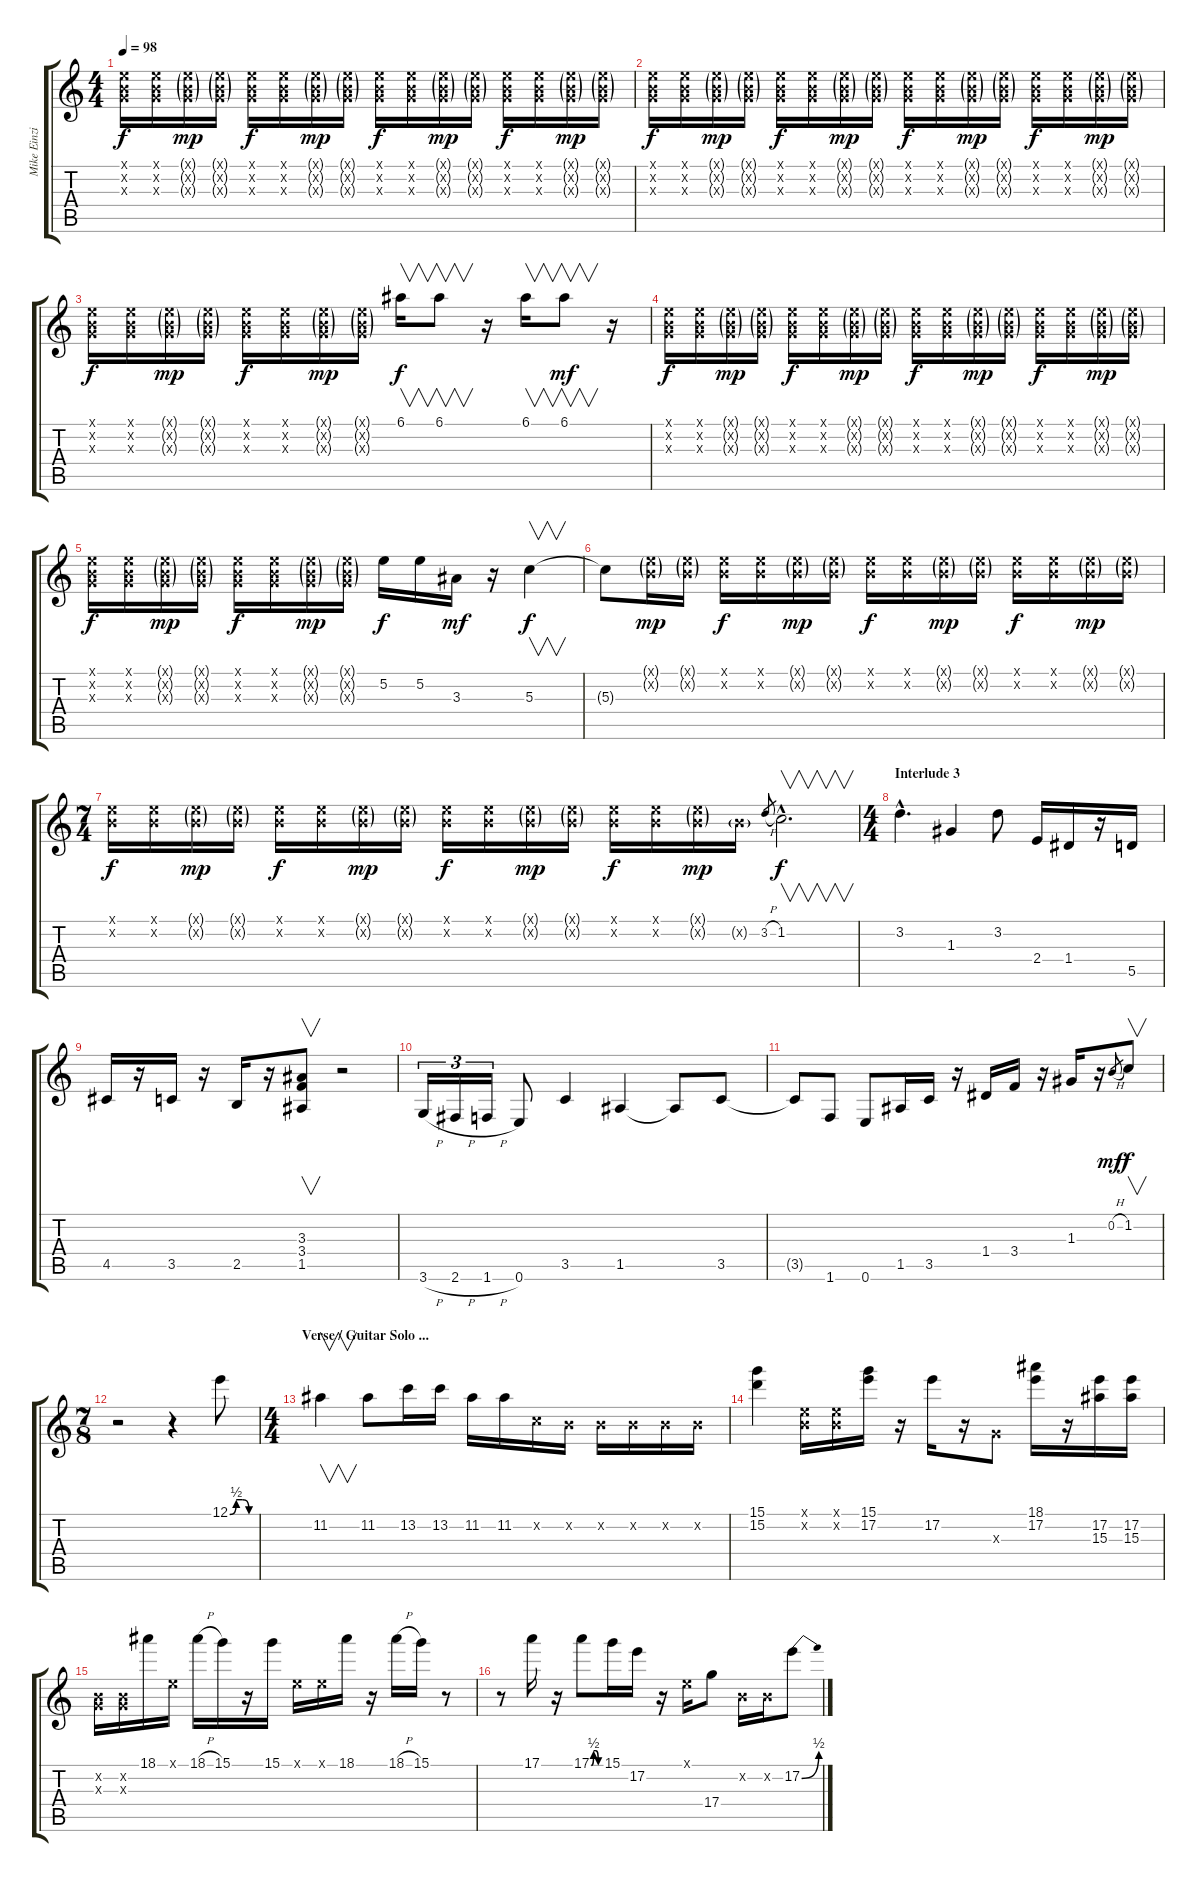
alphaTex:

\track ("Mike Einziger - Guitar" "Mike Einzi") {instrument acousticguitarnylon}
\staff {score tabs}
\tuning (E4 B3 G3 D3 A2 E2) {hide}
\ts (4 4)
\tempo 98
\clef g2
\ks c
(0.1{x} 0.2{x} 0.3{x}).16{dy f} (0.1{x} 0.2{x} 0.3{x}).16 (0.1{g x} 0.2{g x} 0.3{g x}).16{dy mp} (0.1{g x} 0.2{g x} 0.3{g x}).16 (0.1{x} 0.2{x} 0.3{x}).16{dy f} (0.1{x} 0.2{x} 0.3{x}).16 (0.1{g x} 0.2{g x} 0.3{g x}).16{dy mp} (0.1{g x} 0.2{g x} 0.3{g x}).16 (0.1{x} 0.2{x} 0.3{x}).16{dy f} (0.1{x} 0.2{x} 0.3{x}).16 (0.1{g x} 0.2{g x} 0.3{g x}).16{dy mp} (0.1{g x} 0.2{g x} 0.3{g x}).16 (0.1{x} 0.2{x} 0.3{x}).16{dy f} (0.1{x} 0.2{x} 0.3{x}).16 (0.1{g x} 0.2{g x} 0.3{g x}).16{dy mp} (0.1{g x} 0.2{g x} 0.3{g x}).16 |
(0.1{x} 0.2{x} 0.3{x}).16{dy f} (0.1{x} 0.2{x} 0.3{x}).16 (0.1{g x} 0.2{g x} 0.3{g x}).16{dy mp} (0.1{g x} 0.2{g x} 0.3{g x}).16 (0.1{x} 0.2{x} 0.3{x}).16{dy f} (0.1{x} 0.2{x} 0.3{x}).16 (0.1{g x} 0.2{g x} 0.3{g x}).16{dy mp} (0.1{g x} 0.2{g x} 0.3{g x}).16 (0.1{x} 0.2{x} 0.3{x}).16{dy f} (0.1{x} 0.2{x} 0.3{x}).16 (0.1{g x} 0.2{g x} 0.3{g x}).16{dy mp} (0.1{g x} 0.2{g x} 0.3{g x}).16 (0.1{x} 0.2{x} 0.3{x}).16{dy f} (0.1{x} 0.2{x} 0.3{x}).16 (0.1{g x} 0.2{g x} 0.3{g x}).16{dy mp} (0.1{g x} 0.2{g x} 0.3{g x}).16 |
(0.1{x} 0.2{x} 0.3{x}).16{dy f} (0.1{x} 0.2{x} 0.3{x}).16 (0.1{g x} 0.2{g x} 0.3{g x}).16{dy mp} (0.1{g x} 0.2{g x} 0.3{g x}).16 (0.1{x} 0.2{x} 0.3{x}).16{dy f} (0.1{x} 0.2{x} 0.3{x}).16 (0.1{g x} 0.2{g x} 0.3{g x}).16{dy mp} (0.1{g x} 0.2{g x} 0.3{g x}).16 6.1.16{v dy f} 6.1.8{v} r.16 6.1.16{v} 6.1.8{v dy mf} r.16 |
(0.1{x} 0.2{x} 0.3{x}).16{dy f} (0.1{x} 0.2{x} 0.3{x}).16 (0.1{g x} 0.2{g x} 0.3{g x}).16{dy mp} (0.1{g x} 0.2{g x} 0.3{g x}).16 (0.1{x} 0.2{x} 0.3{x}).16{dy f} (0.1{x} 0.2{x} 0.3{x}).16 (0.1{g x} 0.2{g x} 0.3{g x}).16{dy mp} (0.1{g x} 0.2{g x} 0.3{g x}).16 (0.1{x} 0.2{x} 0.3{x}).16{dy f} (0.1{x} 0.2{x} 0.3{x}).16 (0.1{g x} 0.2{g x} 0.3{g x}).16{dy mp} (0.1{g x} 0.2{g x} 0.3{g x}).16 (0.1{x} 0.2{x} 0.3{x}).16{dy f} (0.1{x} 0.2{x} 0.3{x}).16 (0.1{g x} 0.2{g x} 0.3{g x}).16{dy mp} (0.1{g x} 0.2{g x} 0.3{g x}).16 |
(0.1{x} 0.2{x} 0.3{x}).16{dy f} (0.1{x} 0.2{x} 0.3{x}).16 (0.1{g x} 0.2{g x} 0.3{g x}).16{dy mp} (0.1{g x} 0.2{g x} 0.3{g x}).16 (0.1{x} 0.2{x} 0.3{x}).16{dy f} (0.1{x} 0.2{x} 0.3{x}).16 (0.1{g x} 0.2{g x} 0.3{g x}).16{dy mp} (0.1{g x} 0.2{g x} 0.3{g x}).16 5.2.16{dy f} 5.2.16 3.3.16{dy mf} r.16 5.3.4{v dy f} |
5.3{t}.8 (0.1{g x} 0.2{g x}).16{dy mp} (0.1{g x} 0.2{g x}).16 (0.1{x} 0.2{x}).16{dy f} (0.1{x} 0.2{x}).16 (0.1{g x} 0.2{g x}).16{dy mp} (0.1{g x} 0.2{g x}).16 (0.1{x} 0.2{x}).16{dy f} (0.1{x} 0.2{x}).16 (0.1{g x} 0.2{g x}).16{dy mp} (0.1{g x} 0.2{g x}).16 (0.1{x} 0.2{x}).16{dy f} (0.1{x} 0.2{x}).16 (0.1{g x} 0.2{g x}).16{dy mp} (0.1{g x} 0.2{g x}).16 |
\ts (7 4)
(0.1{x} 0.2{x}).16{dy f} (0.1{x} 0.2{x}).16 (0.1{g x} 0.2{g x}).16{dy mp} (0.1{g x} 0.2{g x}).16 (0.1{x} 0.2{x}).16{dy f} (0.1{x} 0.2{x}).16 (0.1{g x} 0.2{g x}).16{dy mp} (0.1{g x} 0.2{g x}).16 (0.1{x} 0.2{x}).16{dy f} (0.1{x} 0.2{x}).16 (0.1{g x} 0.2{g x}).16{dy mp} (0.1{g x} 0.2{g x}).16 (0.1{x} 0.2{x}).16{dy f} (0.1{x} 0.2{x}).16 (0.1{g x} 0.2{g x}).16{dy mp} 0.2{g x}.16 3.2{h}.8{gr} 1.2{hac}.2{v d dy f} |
\ts (4 4)
\section ("" "Interlude 3")
3.2{hac}.4{d} 1.3.4 3.2.8 2.4.16 1.4.16 r.16 5.5.16 |
4.5.16 r.16 3.5.16 r.16 2.5.16 r.16 (3.3 3.4 1.5).8{v} r.2 |
3.6{h}.16{tu (3 2)} 2.6{h}.16{tu (3 2)} 1.6{h}.16{tu (3 2)} 0.6.8 3.5.4 1.5.4 1.5{t}.8 3.5.8 |
3.5{t}.8 1.6.8 0.6.8 1.5.16 3.5.16 r.16 1.4.16 3.4.16 r.16 1.3.16 r.16 0.2{h}.8{gr dy mf} 1.2.8{v dy f} |
\ts (7 8)
r.2 r.4 12.1{be (custom 0 0 15 2 30 2 45 0 60 0)}.8 |
\ts (4 4)
\section ("" "Verse / Guitar Solo ...")
11.2.4{v} 11.2.8 13.2.16 13.2.16 11.2.16 11.2.16 1.2{x}.16 0.2{x}.16 0.2{x}.16 0.2{x}.16 0.2{x}.16 0.2{x}.16 |
(15.1 15.2).4 (0.1{x} 0.2{x}).16 (0.1{x} 0.2{x}).16 (15.1 17.2).16 r.16 17.2.16 r.16 0.3{x}.8 (18.1 17.2).16 r.16 (17.2 15.3).16 (17.2 15.3).16 |
(0.2{x} 0.3{x}).16 (0.2{x} 0.3{x}).16 18.1.16 0.1{x}.16 18.1{h}.16 15.1.16 r.16 15.1.16 0.1{x}.16 0.1{x}.16 18.1.16 r.16 18.1{h}.16 15.1.16 r.8 |
r.8 17.1.16 r.16 17.1{be (custom 0 0 15 2 30 2 45 0 60 0)}.8 15.1.16 17.2.16 r.16 0.1{x}.16 17.4.8 0.2{x}.16 0.2{x}.16 17.2{be (bend 0 0 60 2)}.8
